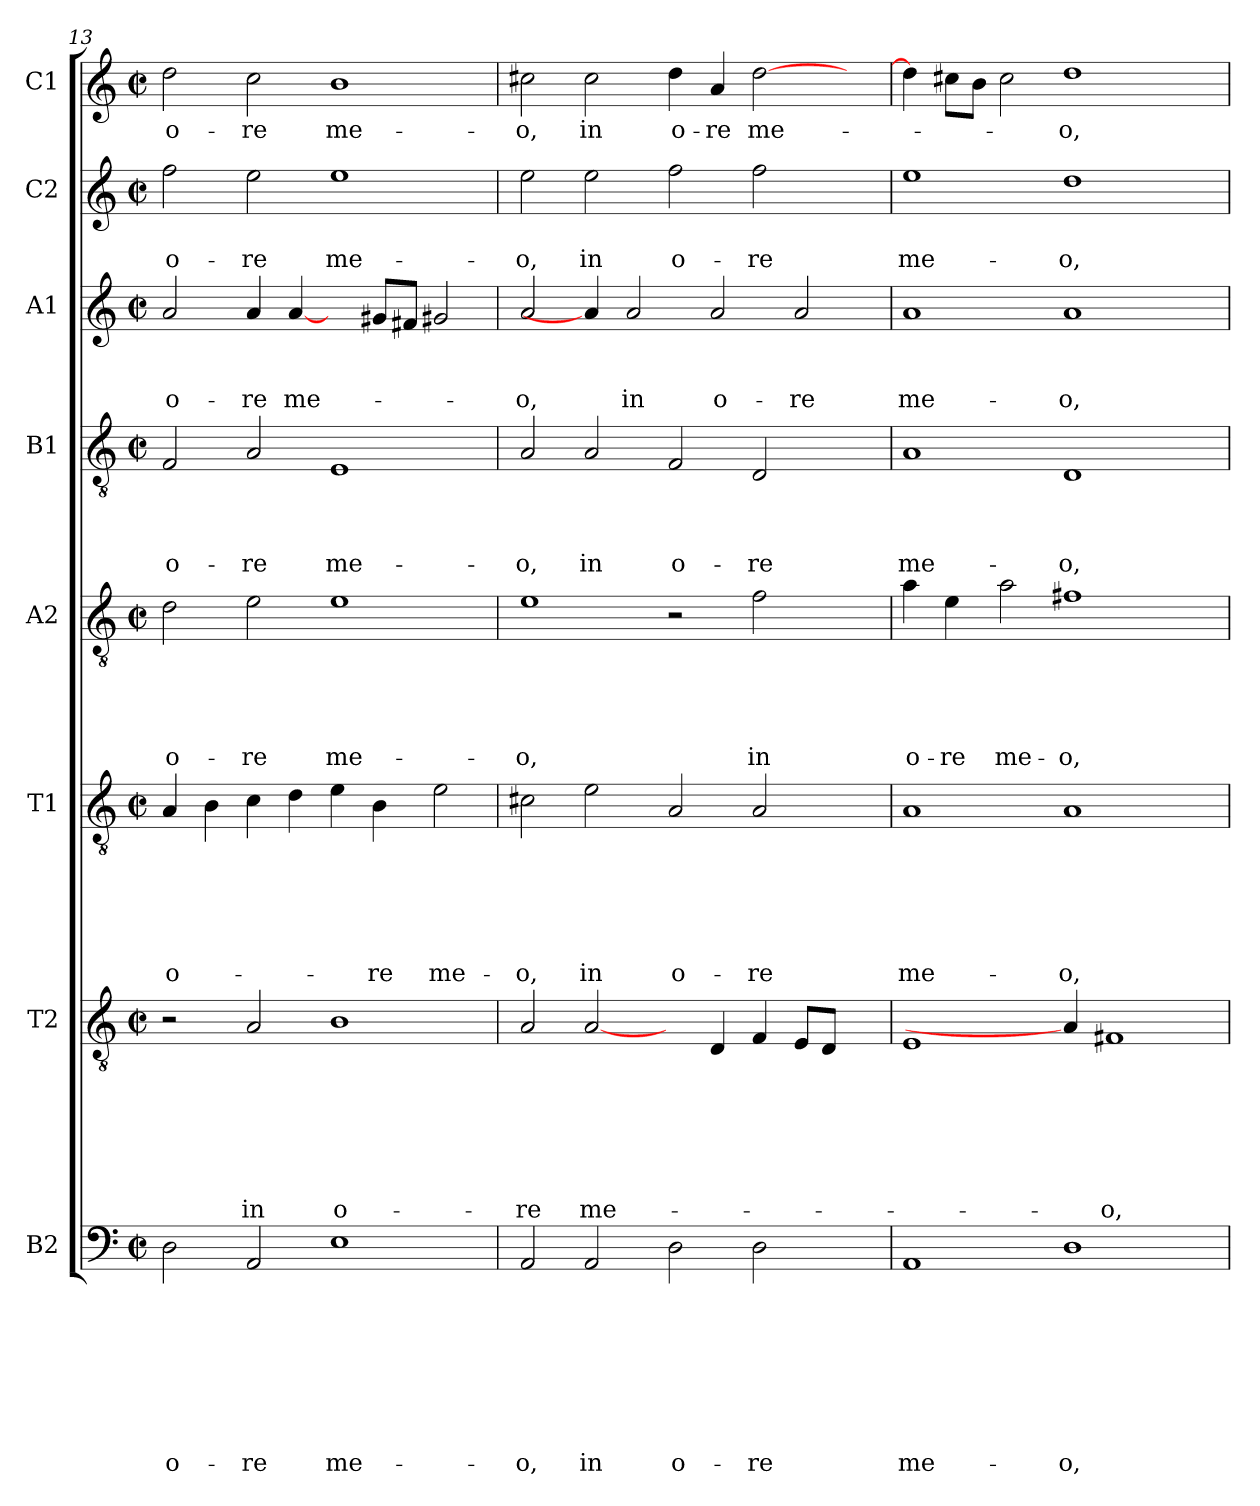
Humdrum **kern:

**kern	**text	**text	**text	**text	**text	**text	**text	**text	**kern	**text	**text	**text	**text	**text	**text	**text	**kern	**text	**text	**text	**text	**text	**text	**kern	**text	**text	**text	**text	**text	**kern	**text	**text	**text	**text	**kern	**text	**text	**text	**kern	**text	**text	**kern	**text
*part8	*part8	*part8	*part8	*part8	*part8	*part8	*part8	*part8	*part7	*part7	*part7	*part7	*part7	*part7	*part7	*part7	*part6	*part6	*part6	*part6	*part6	*part6	*part6	*part5	*part5	*part5	*part5	*part5	*part5	*part4	*part4	*part4	*part4	*part4	*part3	*part3	*part3	*part3	*part2	*part2	*part2	*part1	*part1
*staff8	*staff8	*staff8	*staff8	*staff8	*staff8	*staff8	*staff8	*staff8	*staff7	*staff7	*staff7	*staff7	*staff7	*staff7	*staff7	*staff7	*staff6	*staff6	*staff6	*staff6	*staff6	*staff6	*staff6	*staff5	*staff5	*staff5	*staff5	*staff5	*staff5	*staff4	*staff4	*staff4	*staff4	*staff4	*staff3	*staff3	*staff3	*staff3	*staff2	*staff2	*staff2	*staff1	*staff1
*I"B2	*	*	*	*	*	*	*	*	*I"T2	*	*	*	*	*	*	*	*I"T1	*	*	*	*	*	*	*I"A2	*	*	*	*	*	*I"B1	*	*	*	*	*I"A1	*	*	*	*I"C2	*	*	*I"C1	*
!!LO:PB:g=z
*clefF4	*	*	*	*	*	*	*	*	*clefGv2	*	*	*	*	*	*	*	*clefGv2	*	*	*	*	*	*	*clefGv2	*	*	*	*	*	*clefGv2	*	*	*	*	*clefG2	*	*	*	*clefG2	*	*	*clefG2	*
*k[]	*	*	*	*	*	*	*	*	*k[]	*	*	*	*	*	*	*	*k[]	*	*	*	*	*	*	*k[]	*	*	*	*	*	*k[]	*	*	*	*	*k[]	*	*	*	*k[]	*	*	*k[]	*
*C:	*	*	*	*	*	*	*	*	*C:	*	*	*	*	*	*	*	*C:	*	*	*	*	*	*	*C:	*	*	*	*	*	*C:	*	*	*	*	*C:	*	*	*	*C:	*	*	*C:	*
*M2/2	*	*	*	*	*	*	*	*	*M2/2	*	*	*	*	*	*	*	*M2/2	*	*	*	*	*	*	*M2/2	*	*	*	*	*	*M2/2	*	*	*	*	*M2/2	*	*	*	*M2/2	*	*	*M2/2	*
*met(c|)	*	*	*	*	*	*	*	*	*met(c|)	*	*	*	*	*	*	*	*met(c|)	*	*	*	*	*	*	*met(c|)	*	*	*	*	*	*met(c|)	*	*	*	*	*met(c|)	*	*	*	*met(c|)	*	*	*met(c|)	*
=13	=13	=13	=13	=13	=13	=13	=13	=13	=13	=13	=13	=13	=13	=13	=13	=13	=13	=13	=13	=13	=13	=13	=13	=13	=13	=13	=13	=13	=13	=13	=13	=13	=13	=13	=13	=13	=13	=13	=13	=13	=13	=13	=13
!	!	!	!	!	!	!	!	!LO:LY:b	!	!	!	!	!	!	!	!	!	!	!	!	!	!	!LO:LY:b	!	!	!	!	!	!LO:LY:b	!	!	!	!	!LO:LY:b	!	!	!	!LO:LY:b	!	!	!LO:LY:b	!	!LO:LY:b
2D\	.	.	.	.	.	.	.	o-	2r	.	.	.	.	.	.	.	4A/	.	.	.	.	.	o-	2d\	.	.	.	.	o-	2F/	.	.	.	o-	2a/	.	.	o-	2ff\	.	o-	2dd\	o-
.	.	.	.	.	.	.	.	.	.	.	.	.	.	.	.	.	4B\	.	.	.	.	.	.	.	.	.	.	.	.	.	.	.	.	.	.	.	.	.	.	.	.	.	.
!	!	!	!	!	!	!	!	!LO:LY:b	!	!	!	!	!	!	!	!LO:LY:b	!	!	!	!	!	!	!	!	!	!	!	!	!LO:LY:b	!	!	!	!	!LO:LY:b	!	!	!	!LO:LY:b	!	!	!LO:LY:b	!	!LO:LY:b
2AA/	.	.	.	.	.	.	.	-re	2A/	.	.	.	.	.	.	in	4c\	.	.	.	.	.	.	2e\	.	.	.	.	-re	2A/	.	.	.	-re	4a/	.	.	-re	2ee\	.	-re	2cc\	-re
!	!	!	!	!	!	!	!	!	!	!	!	!	!	!	!	!	!	!	!	!	!	!	!	!	!	!	!	!	!	!	!	!	!	!	!	!	!	!LO:LY:b	!	!	!	!	!
.	.	.	.	.	.	.	.	.	.	.	.	.	.	.	.	.	4d\	.	.	.	.	.	.	.	.	.	.	.	.	.	.	.	.	.	[4a/	.	.	me-	.	.	.	.	.
!	!	!	!	!	!	!	!	!LO:LY:b	!	!	!	!	!	!	!	!LO:LY:b	!	!	!	!	!	!	!	!	!	!	!	!	!LO:LY:b	!	!	!	!	!LO:LY:b	!	!	!	!	!	!	!LO:LY:b	!	!LO:LY:b
1E	.	.	.	.	.	.	.	me-	1B	.	.	.	.	.	.	o-	4e\	.	.	.	.	.	.	1e	.	.	.	.	me-	1E	.	.	.	me-	4ryy	.	.	.	1ee	.	me-	1b	me-
!	!	!	!	!	!	!	!	!	!	!	!	!	!	!	!	!	!	!	!	!	!	!	!LO:LY:b	!	!	!	!	!	!	!	!	!	!	!	!	!	!	!	!	!	!	!	!
.	.	.	.	.	.	.	.	.	.	.	.	.	.	.	.	.	4B\	.	.	.	.	.	-re	.	.	.	.	.	.	.	.	.	.	.	8g#/L	.	.	.	.	.	.	.	.
.	.	.	.	.	.	.	.	.	.	.	.	.	.	.	.	.	.	.	.	.	.	.	.	.	.	.	.	.	.	.	.	.	.	.	8f#/J	.	.	.	.	.	.	.	.
!	!	!	!	!	!	!	!	!	!	!	!	!	!	!	!	!	!	!	!	!	!	!	!LO:LY:b	!	!	!	!	!	!	!	!	!	!	!	!	!	!	!	!	!	!	!	!
.	.	.	.	.	.	.	.	.	.	.	.	.	.	.	.	.	2e\	.	.	.	.	.	me-	.	.	.	.	.	.	.	.	.	.	.	2g#X/	.	.	.	.	.	.	.	.
=14	=14	=14	=14	=14	=14	=14	=14	=14	=14	=14	=14	=14	=14	=14	=14	=14	=14	=14	=14	=14	=14	=14	=14	=14	=14	=14	=14	=14	=14	=14	=14	=14	=14	=14	=14	=14	=14	=14	=14	=14	=14	=14	=14
!	!	!	!	!	!	!	!	!LO:LY:b	!	!	!	!	!	!	!	!LO:LY:b	!	!	!	!	!	!	!LO:LY:b	!	!	!	!	!	!LO:LY:b	!	!	!	!	!LO:LY:b	!	!	!	!LO:LY:b	!	!	!LO:LY:b	!	!LO:LY:b
2AA/	.	.	.	.	.	.	.	-o,	2A/	.	.	.	.	.	.	-re	2c#X\	.	.	.	.	.	-o,	1e	.	.	.	.	-o,	2A/	.	.	.	-o,	2a/	.	.	-o,	2ee\	.	-o,	2cc#X\	-o,
!	!	!	!	!	!	!	!	!LO:LY:b	!	!	!	!	!	!	!	!LO:LY:b	!	!	!	!	!	!	!LO:LY:b	!	!	!	!	!	!	!	!	!	!	!LO:LY:b	!	!	!	!	!	!	!LO:LY:b	!	!LO:LY:b
2AA/	.	.	.	.	.	.	.	in	[2A/	.	.	.	.	.	.	me-	2e\	.	.	.	.	.	in	.	.	.	.	.	.	2A/	.	.	.	in	4a/]	.	.	.	2ee\	.	in	2cc#\	in
!	!	!	!	!	!	!	!	!	!	!	!	!	!	!	!	!	!	!	!	!	!	!	!	!	!	!	!	!	!	!	!	!	!	!	!	!	!	!LO:LY:b	!	!	!	!	!
.	.	.	.	.	.	.	.	.	.	.	.	.	.	.	.	.	.	.	.	.	.	.	.	.	.	.	.	.	.	.	.	.	.	.	2a/	.	.	in	.	.	.	.	.
!	!	!	!	!	!	!	!	!LO:LY:b	!	!	!	!	!	!	!	!	!	!	!	!	!	!	!LO:LY:b	!	!	!	!	!	!	!	!	!	!	!LO:LY:b	!	!	!	!	!	!	!LO:LY:b	!	!LO:LY:b
2D\	.	.	.	.	.	.	.	o-	4ryy	.	.	.	.	.	.	.	2A/	.	.	.	.	.	o-	2r	.	.	.	.	.	2F/	.	.	.	o-	.	.	.	.	2ff\	.	o-	4dd\	o-
!	!	!	!	!	!	!	!	!	!	!	!	!	!	!	!	!	!	!	!	!	!	!	!	!	!	!	!	!	!	!	!	!	!	!	!	!	!	!LO:LY:b	!	!	!	!	!LO:LY:b
.	.	.	.	.	.	.	.	.	4D/	.	.	.	.	.	.	.	.	.	.	.	.	.	.	.	.	.	.	.	.	.	.	.	.	.	2a/	.	.	o-	.	.	.	4a/	-re
!	!	!	!	!	!	!	!	!LO:LY:b	!	!	!	!	!	!	!	!	!	!	!	!	!	!	!LO:LY:b	!	!	!	!	!	!LO:LY:b	!	!	!	!	!LO:LY:b	!	!	!	!	!	!	!LO:LY:b	!	!LO:LY:b
2D\	.	.	.	.	.	.	.	-re	4F/	.	.	.	.	.	.	.	2A/	.	.	.	.	.	-re	2f\	.	.	.	.	in	2D/	.	.	.	-re	.	.	.	.	2ff\	.	-re	[2dd\	me-
!	!	!	!	!	!	!	!	!	!	!	!	!	!	!	!	!	!	!	!	!	!	!	!	!	!	!	!	!	!	!	!	!	!	!	!	!	!	!LO:LY:b	!	!	!	!	!
.	.	.	.	.	.	.	.	.	8E/L	.	.	.	.	.	.	.	.	.	.	.	.	.	.	.	.	.	.	.	.	.	.	.	.	.	2a/	.	.	-re	.	.	.	.	.
.	.	.	.	.	.	.	.	.	8D/J	.	.	.	.	.	.	.	.	.	.	.	.	.	.	.	.	.	.	.	.	.	.	.	.	.	.	.	.	.	.	.	.	.	.
4ryy	.	.	.	.	.	.	.	.	4ryy	.	.	.	.	.	.	.	4ryy	.	.	.	.	.	.	4ryy	.	.	.	.	.	4ryy	.	.	.	.	.	.	.	.	4ryy	.	.	4ryy	.
=15	=15	=15	=15	=15	=15	=15	=15	=15	=15	=15	=15	=15	=15	=15	=15	=15	=15	=15	=15	=15	=15	=15	=15	=15	=15	=15	=15	=15	=15	=15	=15	=15	=15	=15	=15	=15	=15	=15	=15	=15	=15	=15	=15
!	!	!	!	!	!	!	!	!LO:LY:b	!	!	!	!	!	!	!	!	!	!	!	!	!	!	!LO:LY:b	!	!	!	!	!	!LO:LY:b	!	!	!	!	!LO:LY:b	!	!	!	!LO:LY:b	!	!	!LO:LY:b	!	!
1AA	.	.	.	.	.	.	.	me-	1E	.	.	.	.	.	.	.	1A	.	.	.	.	.	me-	4a\	.	.	.	.	o-	1A	.	.	.	me-	1a	.	.	me-	1ee	.	me-	4dd\]	.
!	!	!	!	!	!	!	!	!	!	!	!	!	!	!	!	!	!	!	!	!	!	!	!	!	!	!	!	!	!LO:LY:b	!	!	!	!	!	!	!	!	!	!	!	!	!	!
.	.	.	.	.	.	.	.	.	.	.	.	.	.	.	.	.	.	.	.	.	.	.	.	4e\	.	.	.	.	-re	.	.	.	.	.	.	.	.	.	.	.	.	8cc#X\L	.
.	.	.	.	.	.	.	.	.	.	.	.	.	.	.	.	.	.	.	.	.	.	.	.	.	.	.	.	.	.	.	.	.	.	.	.	.	.	.	.	.	.	8b\J	.
!	!	!	!	!	!	!	!	!	!	!	!	!	!	!	!	!	!	!	!	!	!	!	!	!	!	!	!	!	!LO:LY:b	!	!	!	!	!	!	!	!	!	!	!	!	!	!
.	.	.	.	.	.	.	.	.	.	.	.	.	.	.	.	.	.	.	.	.	.	.	.	2a\	.	.	.	.	me-	.	.	.	.	.	.	.	.	.	.	.	.	2cc#\	.
!	!	!	!	!	!	!	!	!LO:LY:b	!	!	!	!	!	!	!	!	!	!	!	!	!	!	!LO:LY:b	!	!	!	!	!	!LO:LY:b	!	!	!	!	!LO:LY:b	!	!	!	!LO:LY:b	!	!	!LO:LY:b	!	!LO:LY:b
1D	.	.	.	.	.	.	.	-o,	4A/]	.	.	.	.	.	.	.	1A	.	.	.	.	.	-o,	1f#X	.	.	.	.	-o,	1D	.	.	.	-o,	1a	.	.	-o,	1dd	.	-o,	1dd	-o,
!	!	!	!	!	!	!	!	!	!	!	!	!	!	!	!	!LO:LY:b	!	!	!	!	!	!	!	!	!	!	!	!	!	!	!	!	!	!	!	!	!	!	!	!	!	!	!
.	.	.	.	.	.	.	.	.	1F#X	.	.	.	.	.	.	-o,	.	.	.	.	.	.	.	.	.	.	.	.	.	.	.	.	.	.	.	.	.	.	.	.	.	.	.
4ryy	.	.	.	.	.	.	.	.	.	.	.	.	.	.	.	.	4ryy	.	.	.	.	.	.	4ryy	.	.	.	.	.	4ryy	.	.	.	.	4ryy	.	.	.	4ryy	.	.	4ryy	.
=	=	=	=	=	=	=	=	=	=	=	=	=	=	=	=	=	=	=	=	=	=	=	=	=	=	=	=	=	=	=	=	=	=	=	=	=	=	=	=	=	=	=	=
*-	*-	*-	*-	*-	*-	*-	*-	*-	*-	*-	*-	*-	*-	*-	*-	*-	*-	*-	*-	*-	*-	*-	*-	*-	*-	*-	*-	*-	*-	*-	*-	*-	*-	*-	*-	*-	*-	*-	*-	*-	*-	*-	*-
